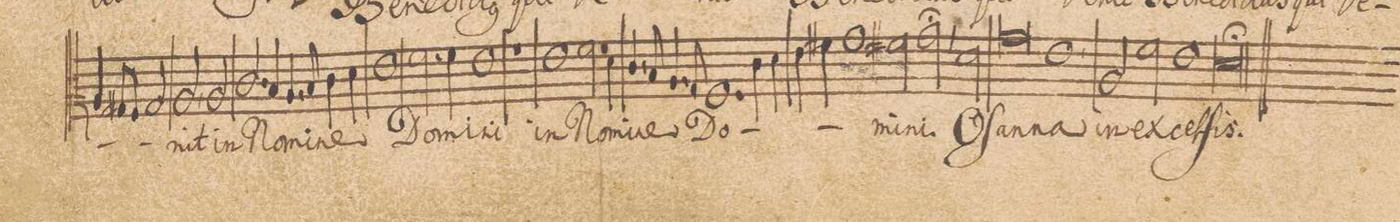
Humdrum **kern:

**kern	**text
*I"ALTVS.	*
*clefC3	*
*k[]	*
*met(c|)	*
*M2/1	*
4A/]	.
8G#X/L	.
8F/J	.
2G#/	.
=36-	=36-
2A,</	-nit
2A/	in
2.c/	No-
4B/	.
=37-	=37-
4.A/	-mi-
8B/	.
4c\	.
4d\	.
1e\	-ne
=38-	=38-
2.f\	Do-
4f\	-mi-
1e\	-ni
=39-	=39-
1r	.
1e\	in
=40-	=40-
2.f\	No-
4d\	-mi-
4.c/	-ne
8B/	.
4.A/	.
8Gny/	.
=41-	=41-
1.F/	Do-
4c\	.
4d\	.
=42-	=42-
4e\	.
4f#X\	.
1g\	.
2f#X\	-mi-
=43-	=43-
2g;,<\	-ni.
2d\	O-
0g\	-ſan-
=44-	=44-
1e\,	-na
=45-	=45-
2A/	in
2f\	ex-
1e\	-cel-
=46-	=46-
0d\;	-ſis.
==	==
*-	*-
